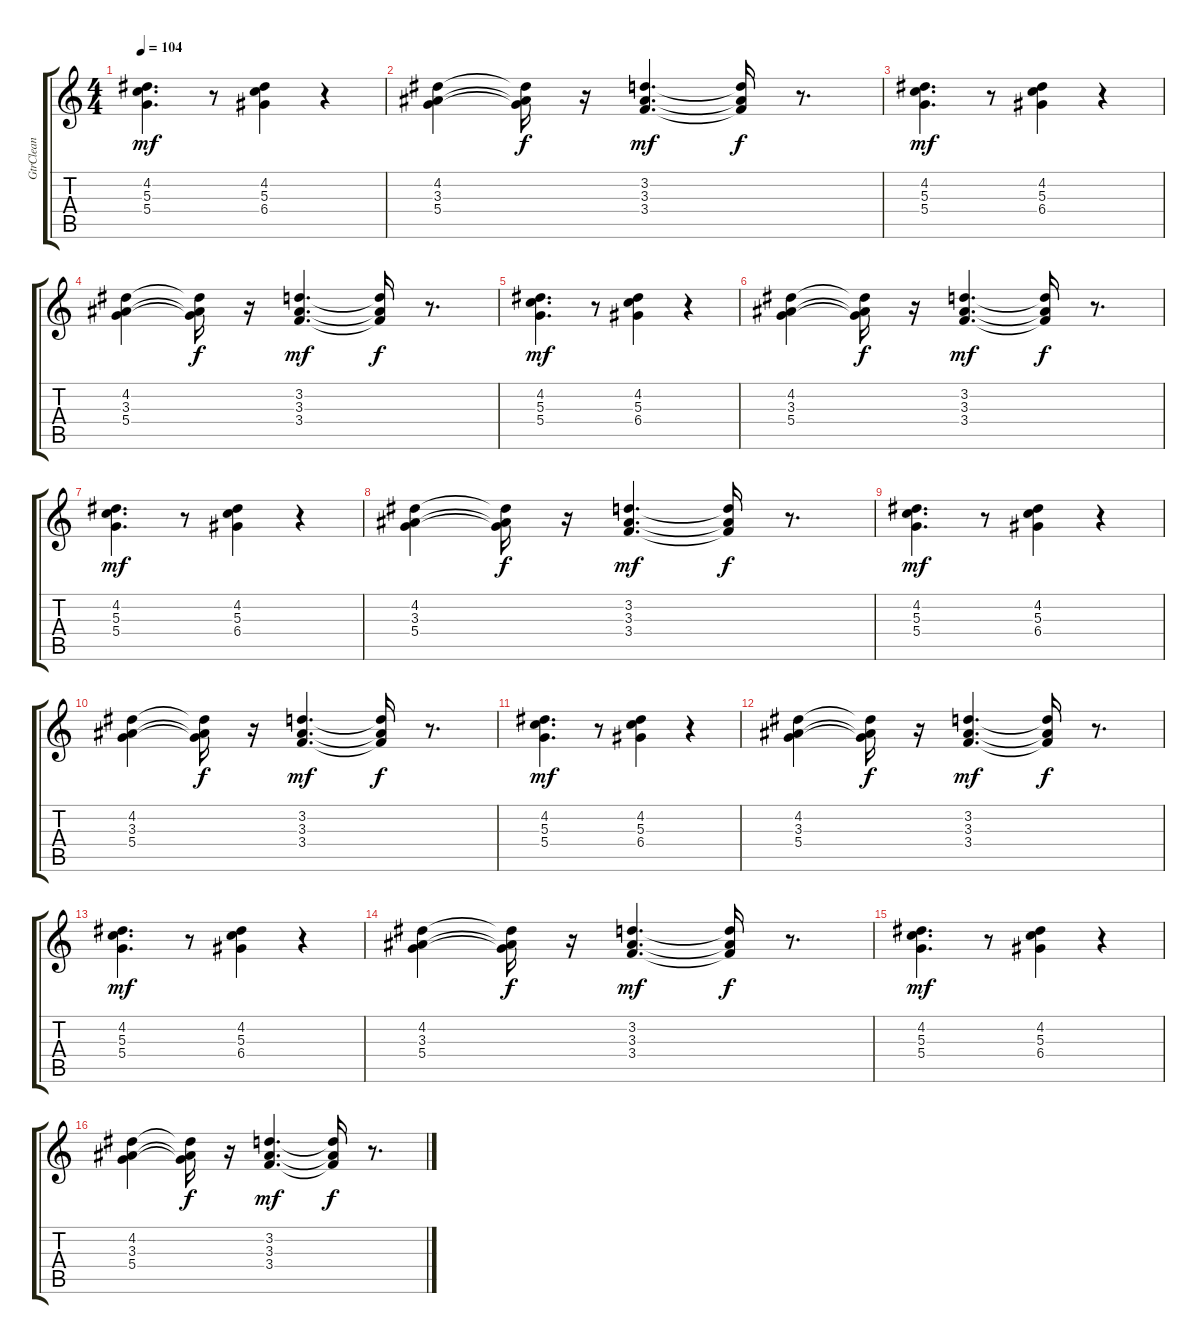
\track ("GtrClean               " "GtrClean  ") {instrument electricguitarclean}
\staff {score tabs}
\tuning (E4 B3 G3 D3 A2 E2) {hide}
\ts (4 4)
\tempo 104
\clef g2
\ks c
(4.2 5.3 5.4).4{d dy mf} r.8 (4.2 5.3 6.4).4 r.4 |
(4.2 3.3 5.4).4 (4.2{t} 3.3{t} 5.4{t}).16{dy f} r.16 (3.2 3.3 3.4).4{d dy mf} (3.2{t} 3.3{t} 3.4{t}).16{dy f} r.8{d} |
(4.2 5.3 5.4).4{d dy mf} r.8 (4.2 5.3 6.4).4 r.4 |
(4.2 3.3 5.4).4 (4.2{t} 3.3{t} 5.4{t}).16{dy f} r.16 (3.2 3.3 3.4).4{d dy mf} (3.2{t} 3.3{t} 3.4{t}).16{dy f} r.8{d} |
(4.2 5.3 5.4).4{d dy mf} r.8 (4.2 5.3 6.4).4 r.4 |
(4.2 3.3 5.4).4 (4.2{t} 3.3{t} 5.4{t}).16{dy f} r.16 (3.2 3.3 3.4).4{d dy mf} (3.2{t} 3.3{t} 3.4{t}).16{dy f} r.8{d} |
(4.2 5.3 5.4).4{d dy mf} r.8 (4.2 5.3 6.4).4 r.4 |
(4.2 3.3 5.4).4 (4.2{t} 3.3{t} 5.4{t}).16{dy f} r.16 (3.2 3.3 3.4).4{d dy mf} (3.2{t} 3.3{t} 3.4{t}).16{dy f} r.8{d} |
(4.2 5.3 5.4).4{d dy mf} r.8 (4.2 5.3 6.4).4 r.4 |
(4.2 3.3 5.4).4 (4.2{t} 3.3{t} 5.4{t}).16{dy f} r.16 (3.2 3.3 3.4).4{d dy mf} (3.2{t} 3.3{t} 3.4{t}).16{dy f} r.8{d} |
(4.2 5.3 5.4).4{d dy mf} r.8 (4.2 5.3 6.4).4 r.4 |
(4.2 3.3 5.4).4 (4.2{t} 3.3{t} 5.4{t}).16{dy f} r.16 (3.2 3.3 3.4).4{d dy mf} (3.2{t} 3.3{t} 3.4{t}).16{dy f} r.8{d} |
(4.2 5.3 5.4).4{d dy mf} r.8 (4.2 5.3 6.4).4 r.4 |
(4.2 3.3 5.4).4 (4.2{t} 3.3{t} 5.4{t}).16{dy f} r.16 (3.2 3.3 3.4).4{d dy mf} (3.2{t} 3.3{t} 3.4{t}).16{dy f} r.8{d} |
(4.2 5.3 5.4).4{d dy mf} r.8 (4.2 5.3 6.4).4 r.4 |
(4.2 3.3 5.4).4 (4.2{t} 3.3{t} 5.4{t}).16{dy f} r.16 (3.2 3.3 3.4).4{d dy mf} (3.2{t} 3.3{t} 3.4{t}).16{dy f} r.8{d}
